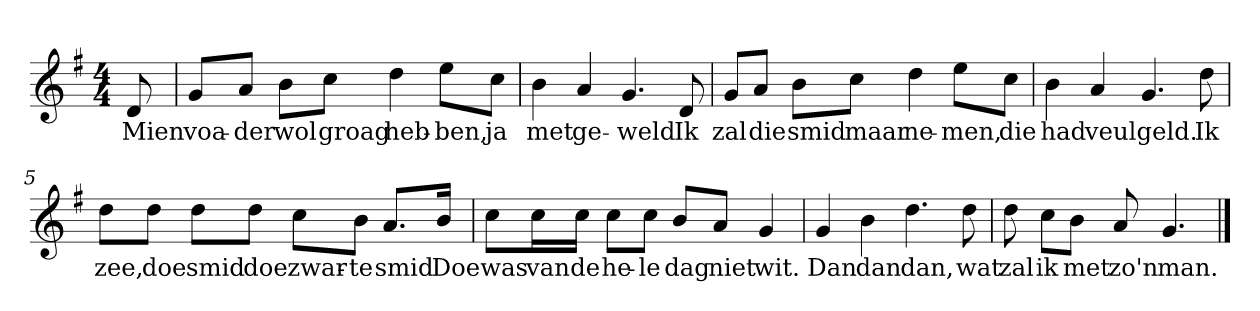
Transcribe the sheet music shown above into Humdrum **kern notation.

**kern	**text
*part1	*part1
*staff1	*staff1
*clefG2	*
*k[f#]	*
*G:	*
*M4/4	*
*MM120	*
=	=
8d	Mien
=1	=1
8g/L	voa-
8a/J	-der
8b\L	wol
8cc\J	groag
4dd	heb-
8ee\L	-ben,
8cc\J	ja
=2	=2
4b	met
4a	ge-
4.g	-weld
8d	Ik
=3	=3
8g/L	zal
8a/J	die
8b\L	smid
8cc\J	maar
4dd	ne-
8ee\L	-men,
8cc\J	die
=4	=4
4b	had
4a	veul
4.g	geld.
8dd	Ik
=5	=5
8dd\L	zee,
8dd\J	doe
8dd\L	smid
8dd\J	doe
8cc\L	zwar-
8b\J	-te
8.a/L	smid
16b/Jk	Doe
=6	=6
8cc\L	was
16cc\L	van
16cc\JJ	de
8cc\L	he-
8cc\J	-le
8b/L	dag
8a/J	niet
4g	wit.
=7	=7
4g	Dan
4b	dan
4.dd	dan,
8dd	wat
=8	=8
8dd	zal
8cc\L	ik
8b\J	met
8a	zo'n
4.g	man.
==	==
*-	*-
